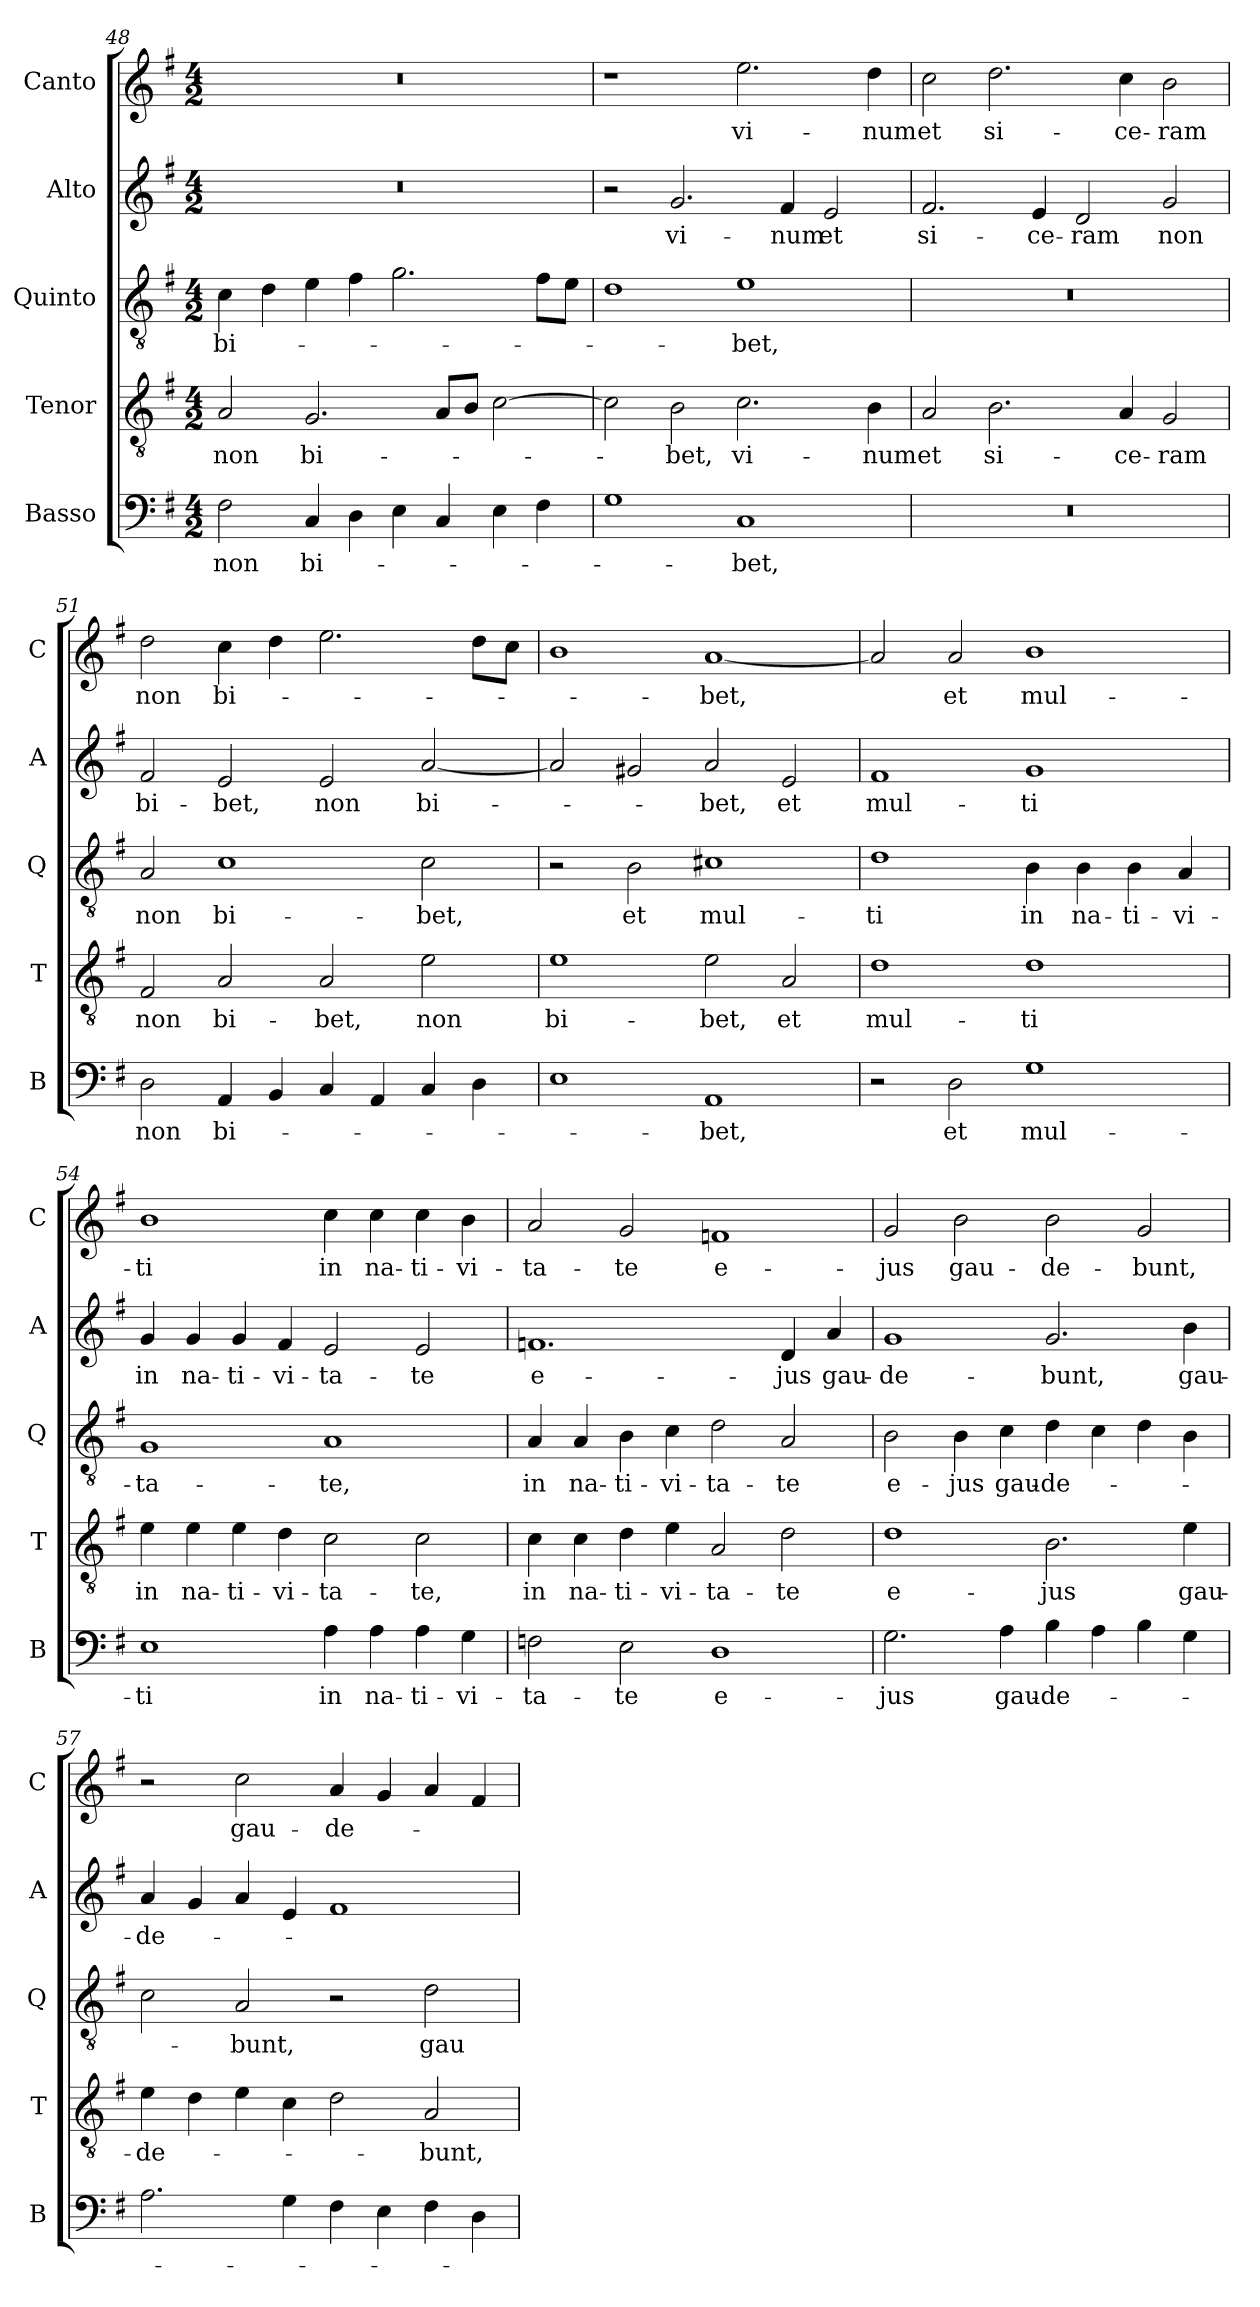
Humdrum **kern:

**kern	**text	**kern	**text	**kern	**text	**kern	**text	**kern	**text
*part5	*part5	*part4	*part4	*part3	*part3	*part2	*part2	*part1	*part1
*staff5	*staff5	*staff4	*staff4	*staff3	*staff3	*staff2	*staff2	*staff1	*staff1
*I"Basso	*	*I"Tenor	*	*I"Quinto	*	*I"Alto	*	*I"Canto	*
*I'B	*	*I'T	*	*I'Q	*	*I'A	*	*I'C	*
!!LO:LB:g=z
*clefF4	*	*clefGv2	*	*clefGv2	*	*clefG2	*	*clefG2	*
*k[f#]	*	*k[f#]	*	*k[f#]	*	*k[f#]	*	*k[f#]	*
*G:	*	*G:	*	*G:	*	*G:	*	*G:	*
*M4/2	*	*M4/2	*	*M4/2	*	*M4/2	*	*M4/2	*
=48	=48	=48	=48	=48	=48	=48	=48	=48	=48
!	!LO:LY:b	!	!LO:LY:b	!	!LO:LY:b	!	!	!	!
2F#\	non	2A/	non	4c\	bi-	0r	.	0r	.
.	.	.	.	4d\	.	.	.	.	.
!	!LO:LY:b	!	!LO:LY:b	!	!	!	!	!	!
4C/	bi-	2.G/	bi-	4e\	.	.	.	.	.
4D\	.	.	.	4f#\	.	.	.	.	.
4E\	.	.	.	2.g\	.	.	.	.	.
4C/	.	8A/L	.	.	.	.	.	.	.
.	.	8B/J	.	.	.	.	.	.	.
4E\	.	[2c\	.	.	.	.	.	.	.
4F#\	.	.	.	8f#\L	.	.	.	.	.
.	.	.	.	8e\J	.	.	.	.	.
=49	=49	=49	=49	=49	=49	=49	=49	=49	=49
1G	.	2c\]	.	1d	.	2r	.	1r	.
!	!	!	!LO:LY:b	!	!	!	!LO:LY:b	!	!
.	.	2B\	-bet,	.	.	2.g/	vi-	.	.
!	!LO:LY:b	!	!LO:LY:b	!	!LO:LY:b	!	!	!	!LO:LY:b
1C	-bet,	2.c\	vi-	1e	-bet,	.	.	2.ee\	vi-
!	!	!	!	!	!	!	!LO:LY:b	!	!
.	.	.	.	.	.	4f#/	-num	.	.
!	!	!	!	!	!	!	!LO:LY:b	!	!
.	.	.	.	.	.	2e/	et	.	.
!	!	!	!LO:LY:b	!	!	!	!	!	!LO:LY:b
.	.	4B\	-num	.	.	.	.	4dd\	-num
=50	=50	=50	=50	=50	=50	=50	=50	=50	=50
!	!	!	!LO:LY:b	!	!	!	!LO:LY:b	!	!LO:LY:b
0r	.	2A/	et	0r	.	2.f#/	si-	2cc\	et
!	!	!	!LO:LY:b	!	!	!	!	!	!LO:LY:b
.	.	2.B\	si-	.	.	.	.	2.dd\	si-
!	!	!	!	!	!	!	!LO:LY:b	!	!
.	.	.	.	.	.	4e/	-ce-	.	.
!	!	!	!	!	!	!	!LO:LY:b	!	!
.	.	.	.	.	.	2d/	-ram	.	.
!	!	!	!LO:LY:b	!	!	!	!	!	!LO:LY:b
.	.	4A/	-ce-	.	.	.	.	4cc\	-ce-
!	!	!	!LO:LY:b	!	!	!	!LO:LY:b	!	!LO:LY:b
.	.	2G/	-ram	.	.	2g/	non	2b\	-ram
=51	=51	=51	=51	=51	=51	=51	=51	=51	=51
!	!LO:LY:b	!	!LO:LY:b	!	!LO:LY:b	!	!LO:LY:b	!	!LO:LY:b
2D\	non	2F#/	non	2A/	non	2f#/	bi-	2dd\	non
!	!LO:LY:b	!	!LO:LY:b	!	!LO:LY:b	!	!LO:LY:b	!	!LO:LY:b
4AA/	bi-	2A/	bi-	1c	bi-	2e/	-bet,	4cc\	bi-
4BB/	.	.	.	.	.	.	.	4dd\	.
!	!	!	!LO:LY:b	!	!	!	!LO:LY:b	!	!
4C/	.	2A/	-bet,	.	.	2e/	non	2.ee\	.
4AA/	.	.	.	.	.	.	.	.	.
!	!	!	!LO:LY:b	!	!LO:LY:b	!	!LO:LY:b	!	!
4C/	.	2e\	non	2c\	-bet,	[2a/	bi-	.	.
4D\	.	.	.	.	.	.	.	8dd\L	.
.	.	.	.	.	.	.	.	8cc\J	.
=52	=52	=52	=52	=52	=52	=52	=52	=52	=52
!	!	!	!LO:LY:b	!	!	!	!	!	!
1E	.	1e	bi-	2r	.	2a/]	.	1b	.
!	!	!	!	!	!LO:LY:b	!	!	!	!
.	.	.	.	2B\	et	2g#X/	.	.	.
!	!LO:LY:b	!	!LO:LY:b	!	!LO:LY:b	!	!LO:LY:b	!	!LO:LY:b
1AA	-bet,	2e\	-bet,	1c#X	mul-	2a/	-bet,	[1a	-bet,
!	!	!	!LO:LY:b	!	!	!	!LO:LY:b	!	!
.	.	2A/	et	.	.	2e/	et	.	.
!!LO:LB:g=z
=53	=53	=53	=53	=53	=53	=53	=53	=53	=53
!	!	!	!LO:LY:b	!	!LO:LY:b	!	!LO:LY:b	!	!
2r	.	1d	mul-	1d	-ti	1f#	mul-	2a/]	.
!	!LO:LY:b	!	!	!	!	!	!	!	!LO:LY:b
2D\	et	.	.	.	.	.	.	2a/	et
!	!LO:LY:b	!	!LO:LY:b	!	!LO:LY:b	!	!LO:LY:b	!	!LO:LY:b
1G	mul-	1d	-ti	4B\	in	1g	-ti	1b	mul-
!	!	!	!	!	!LO:LY:b	!	!	!	!
.	.	.	.	4B\	na-	.	.	.	.
!	!	!	!	!	!LO:LY:b	!	!	!	!
.	.	.	.	4B\	-ti-	.	.	.	.
!	!	!	!	!	!LO:LY:b	!	!	!	!
.	.	.	.	4A/	-vi-	.	.	.	.
=54	=54	=54	=54	=54	=54	=54	=54	=54	=54
!	!LO:LY:b	!	!LO:LY:b	!	!LO:LY:b	!	!LO:LY:b	!	!LO:LY:b
1E	-ti	4e\	in	1G	-ta-	4g/	in	1b	-ti
!	!	!	!LO:LY:b	!	!	!	!LO:LY:b	!	!
.	.	4e\	na-	.	.	4g/	na-	.	.
!	!	!	!LO:LY:b	!	!	!	!LO:LY:b	!	!
.	.	4e\	-ti-	.	.	4g/	-ti-	.	.
!	!	!	!LO:LY:b	!	!	!	!LO:LY:b	!	!
.	.	4d\	-vi-	.	.	4f#/	-vi-	.	.
!	!LO:LY:b	!	!LO:LY:b	!	!LO:LY:b	!	!LO:LY:b	!	!LO:LY:b
4A\	in	2c\	-ta-	1A	-te,	2e/	-ta-	4cc\	in
!	!LO:LY:b	!	!	!	!	!	!	!	!LO:LY:b
4A\	na-	.	.	.	.	.	.	4cc\	na-
!	!LO:LY:b	!	!LO:LY:b	!	!	!	!LO:LY:b	!	!LO:LY:b
4A\	-ti-	2c\	-te,	.	.	2e/	-te	4cc\	-ti-
!	!LO:LY:b	!	!	!	!	!	!	!	!LO:LY:b
4G\	-vi-	.	.	.	.	.	.	4b\	-vi-
=55	=55	=55	=55	=55	=55	=55	=55	=55	=55
!	!LO:LY:b	!	!LO:LY:b	!	!LO:LY:b	!	!LO:LY:b	!	!LO:LY:b
2Fn\	-ta-	4c\	in	4A/	in	1.fn	e-	2a/	-ta-
!	!	!	!LO:LY:b	!	!LO:LY:b	!	!	!	!
.	.	4c\	na-	4A/	na-	.	.	.	.
!	!LO:LY:b	!	!LO:LY:b	!	!LO:LY:b	!	!	!	!LO:LY:b
2E\	-te	4d\	-ti-	4B\	-ti-	.	.	2g/	-te
!	!	!	!LO:LY:b	!	!LO:LY:b	!	!	!	!
.	.	4e\	-vi-	4c\	-vi-	.	.	.	.
!	!LO:LY:b	!	!LO:LY:b	!	!LO:LY:b	!	!	!	!LO:LY:b
1D	e-	2A/	-ta-	2d\	-ta-	.	.	1fn	e-
!	!	!	!LO:LY:b	!	!LO:LY:b	!	!LO:LY:b	!	!
.	.	2d\	-te	2A/	-te	4d/	-jus	.	.
!	!	!	!	!	!	!	!LO:LY:b	!	!
.	.	.	.	.	.	4a/	gau-	.	.
=56	=56	=56	=56	=56	=56	=56	=56	=56	=56
!	!LO:LY:b	!	!LO:LY:b	!	!LO:LY:b	!	!LO:LY:b	!	!LO:LY:b
2.G\	-jus	1d	e-	2B\	e-	1g	-de-	2g/	-jus
!	!	!	!	!	!LO:LY:b	!	!	!	!LO:LY:b
.	.	.	.	4B\	-jus	.	.	2b\	gau-
!	!LO:LY:b	!	!	!	!LO:LY:b	!	!	!	!
4A\	gau-	.	.	4c\	gau-	.	.	.	.
!	!LO:LY:b	!	!LO:LY:b	!	!LO:LY:b	!	!LO:LY:b	!	!LO:LY:b
4B\	-de-	2.B\	-jus	4d\	-de-	2.g/	-bunt,	2b\	-de-
4A\	.	.	.	4c\	.	.	.	.	.
!	!	!	!	!	!	!	!	!	!LO:LY:b
4B\	.	.	.	4d\	.	.	.	2g/	-bunt,
!	!	!	!LO:LY:b	!	!	!	!LO:LY:b	!	!
4G\	.	4e\	gau-	4B\	.	4b\	gau-	.	.
=57	=57	=57	=57	=57	=57	=57	=57	=57	=57
!	!	!	!LO:LY:b	!	!	!	!LO:LY:b	!	!
2.A\	.	4e\	-de-	2c\	.	4a/	-de-	2r	.
.	.	4d\	.	.	.	4g/	.	.	.
!	!	!	!	!	!LO:LY:b	!	!	!	!LO:LY:b
.	.	4e\	.	2A/	-bunt,	4a/	.	2cc\	gau-
4G\	.	4c\	.	.	.	4e/	.	.	.
!	!	!	!	!	!	!	!	!	!LO:LY:b
4F#\	.	2d\	.	2r	.	1f#	.	4a/	-de-
4E\	.	.	.	.	.	.	.	4g/	.
!	!	!	!LO:LY:b	!	!LO:LY:b	!	!	!	!
4F#\	.	2A/	-bunt,	2d\	gau-	.	.	4a/	.
4D\	.	.	.	.	.	.	.	4f#/	.
=	=	=	=	=	=	=	=	=	=
*-	*-	*-	*-	*-	*-	*-	*-	*-	*-
